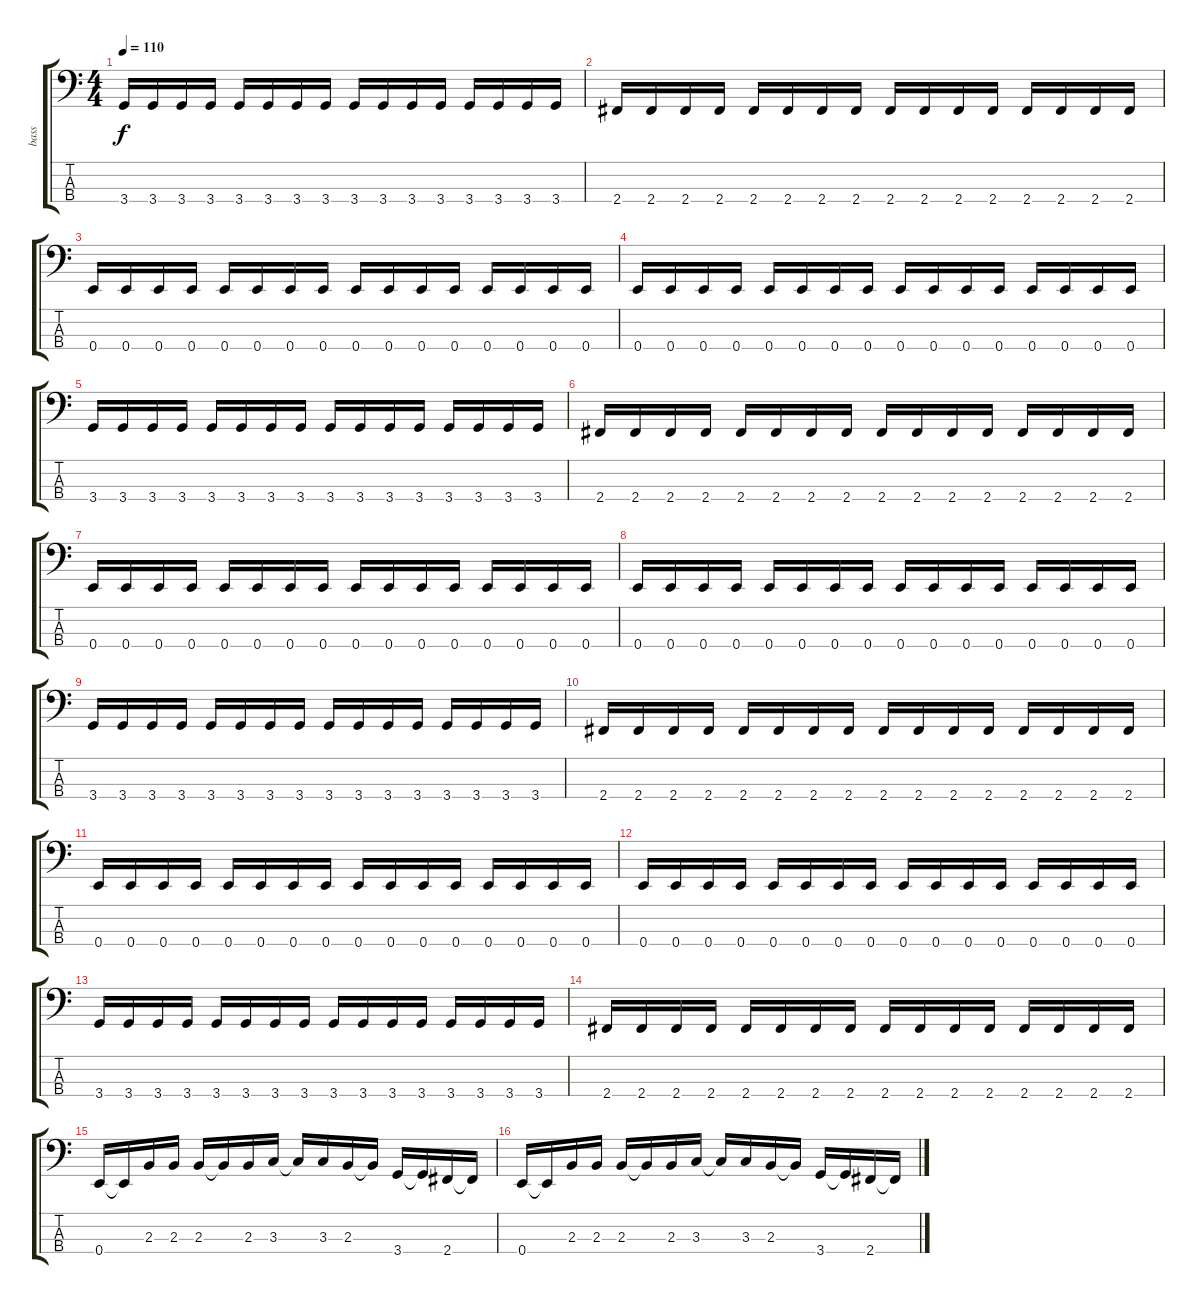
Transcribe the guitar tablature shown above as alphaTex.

\track ("bass" "bass") {instrument electricbassfinger}
\staff {score tabs}
\tuning (G2 D2 A1 E1) {hide}
\ts (4 4)
\tempo 110
\clef f4
\ks c
3.4.16{dy f} 3.4.16 3.4.16 3.4.16 3.4.16 3.4.16 3.4.16 3.4.16 3.4.16 3.4.16 3.4.16 3.4.16 3.4.16 3.4.16 3.4.16 3.4.16 |
2.4.16 2.4.16 2.4.16 2.4.16 2.4.16 2.4.16 2.4.16 2.4.16 2.4.16 2.4.16 2.4.16 2.4.16 2.4.16 2.4.16 2.4.16 2.4.16 |
0.4.16 0.4.16 0.4.16 0.4.16 0.4.16 0.4.16 0.4.16 0.4.16 0.4.16 0.4.16 0.4.16 0.4.16 0.4.16 0.4.16 0.4.16 0.4.16 |
0.4.16 0.4.16 0.4.16 0.4.16 0.4.16 0.4.16 0.4.16 0.4.16 0.4.16 0.4.16 0.4.16 0.4.16 0.4.16 0.4.16 0.4.16 0.4.16 |
3.4.16 3.4.16 3.4.16 3.4.16 3.4.16 3.4.16 3.4.16 3.4.16 3.4.16 3.4.16 3.4.16 3.4.16 3.4.16 3.4.16 3.4.16 3.4.16 |
2.4.16 2.4.16 2.4.16 2.4.16 2.4.16 2.4.16 2.4.16 2.4.16 2.4.16 2.4.16 2.4.16 2.4.16 2.4.16 2.4.16 2.4.16 2.4.16 |
0.4.16 0.4.16 0.4.16 0.4.16 0.4.16 0.4.16 0.4.16 0.4.16 0.4.16 0.4.16 0.4.16 0.4.16 0.4.16 0.4.16 0.4.16 0.4.16 |
0.4.16 0.4.16 0.4.16 0.4.16 0.4.16 0.4.16 0.4.16 0.4.16 0.4.16 0.4.16 0.4.16 0.4.16 0.4.16 0.4.16 0.4.16 0.4.16 |
3.4.16 3.4.16 3.4.16 3.4.16 3.4.16 3.4.16 3.4.16 3.4.16 3.4.16 3.4.16 3.4.16 3.4.16 3.4.16 3.4.16 3.4.16 3.4.16 |
2.4.16 2.4.16 2.4.16 2.4.16 2.4.16 2.4.16 2.4.16 2.4.16 2.4.16 2.4.16 2.4.16 2.4.16 2.4.16 2.4.16 2.4.16 2.4.16 |
0.4.16 0.4.16 0.4.16 0.4.16 0.4.16 0.4.16 0.4.16 0.4.16 0.4.16 0.4.16 0.4.16 0.4.16 0.4.16 0.4.16 0.4.16 0.4.16 |
0.4.16 0.4.16 0.4.16 0.4.16 0.4.16 0.4.16 0.4.16 0.4.16 0.4.16 0.4.16 0.4.16 0.4.16 0.4.16 0.4.16 0.4.16 0.4.16 |
3.4.16 3.4.16 3.4.16 3.4.16 3.4.16 3.4.16 3.4.16 3.4.16 3.4.16 3.4.16 3.4.16 3.4.16 3.4.16 3.4.16 3.4.16 3.4.16 |
2.4.16 2.4.16 2.4.16 2.4.16 2.4.16 2.4.16 2.4.16 2.4.16 2.4.16 2.4.16 2.4.16 2.4.16 2.4.16 2.4.16 2.4.16 2.4.16 |
0.4.16 0.4{t}.16 2.3.16 2.3.16 2.3.16 2.3{t}.16 2.3.16 3.3.16 3.3{t}.16 3.3.16 2.3.16 2.3{t}.16 3.4.16 3.4{t}.16 2.4.16 2.4{t}.16 |
0.4.16 0.4{t}.16 2.3.16 2.3.16 2.3.16 2.3{t}.16 2.3.16 3.3.16 3.3{t}.16 3.3.16 2.3.16 2.3{t}.16 3.4.16 3.4{t}.16 2.4.16 2.4{t}.16
